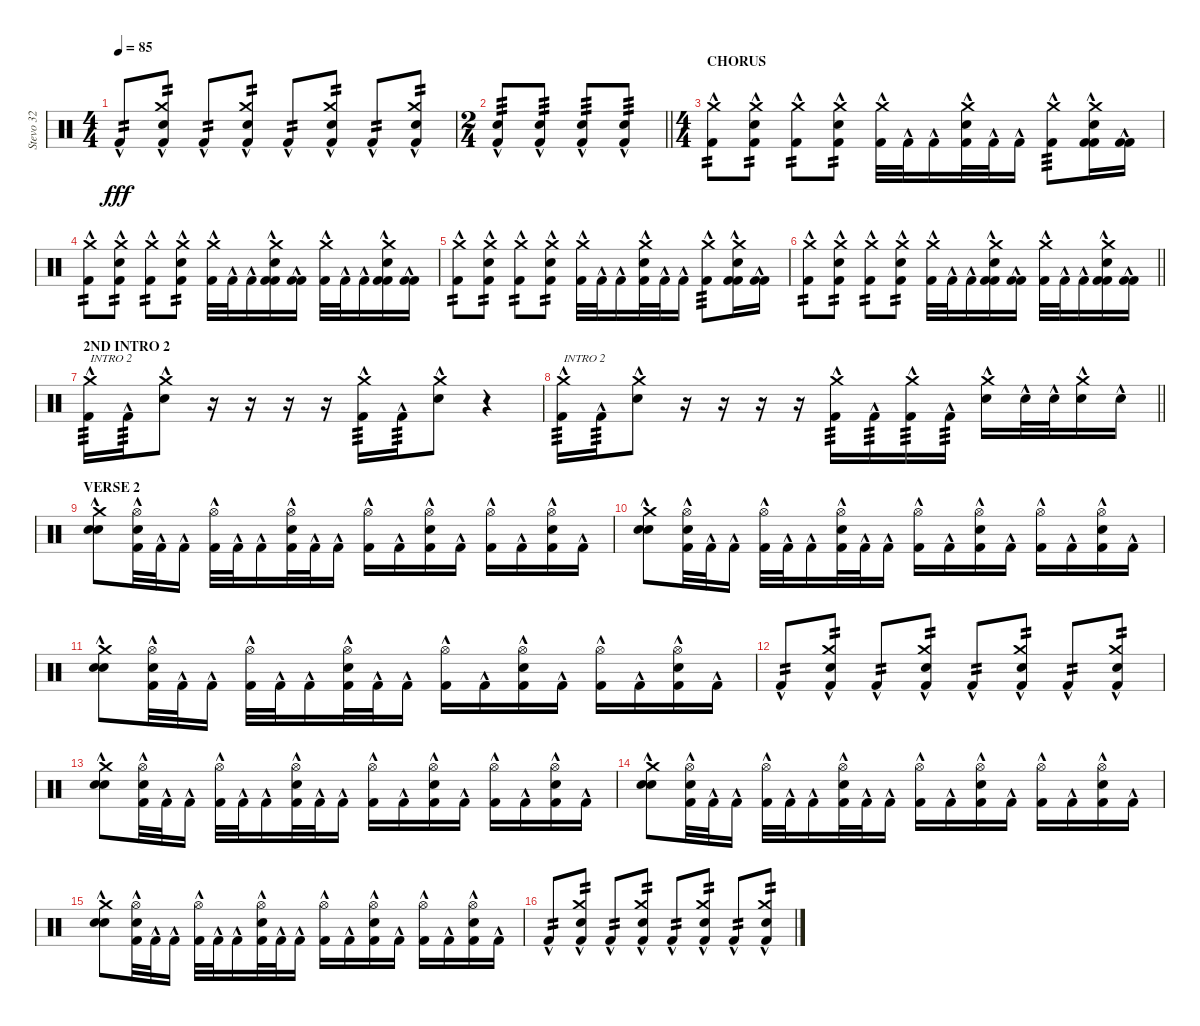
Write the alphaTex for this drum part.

\track ("Stevo 32" "Stevo 32") {instrument percussion}
\staff {score}
\articulation defaults
\ts (4 4)
\tempo 85
\clef neutral
\ks c "Kick (hit) 2"{hac}.8{tp 2 dy fff}
("Crash medium (hit)"{hac} "Electric Snare (hit)"{hac} "Kick (hit) 2"{hac}).8{tp 2} "Kick (hit) 2"{hac}.8{tp 2} ("Crash medium (hit)"{hac} "Electric Snare (hit)"{hac} "Kick (hit) 2"{hac}).8{tp 2} "Kick (hit) 2"{hac}.8{tp 2} ("Crash medium (hit)"{hac} "Electric Snare (hit)"{hac} "Kick (hit) 2"{hac}).8{tp 2} "Kick (hit) 2"{hac}.8{tp 2} ("Crash medium (hit)"{hac} "Electric Snare (hit)"{hac} "Kick (hit) 2"{hac}).8{tp 2} |
\ts (2 4)
\barLineRight lightlight
("Electric Snare (hit)"{hac} "Kick (hit) 2"{hac}).8{tp 3} ("Electric Snare (hit)"{hac} "Kick (hit) 2"{hac}).8{tp 3} ("Electric Snare (hit)"{hac} "Kick (hit) 2"{hac}).8{tp 3} ("Electric Snare (hit)"{hac} "Kick (hit) 2"{hac}).8{tp 3} |
\ts (4 4)
\section ("" "CHORUS")
("Crash medium (hit)"{hac} "Kick (hit) 2"{hac}).8{tp 2} ("Crash medium (hit)"{hac} "Electric Snare (hit)"{hac} "Kick (hit) 2"{hac}).8{tp 2} ("Crash medium (hit)"{hac} "Kick (hit) 2"{hac}).8{tp 2} ("Crash medium (hit)"{hac} "Electric Snare (hit)"{hac} "Kick (hit) 2"{hac}).8{tp 2} ("Crash medium (hit)"{hac} "Kick (hit) 2"{hac}).32 "Kick (hit) 2"{hac}.32 "Kick (hit) 2"{hac}.16 ("Crash medium (hit)"{hac} "Electric Snare (hit)"{hac} "Kick (hit) 2"{hac}).32 "Kick (hit) 2"{hac}.32 "Kick (hit) 2"{hac}.16 ("Crash medium (hit)"{hac} "Kick (hit) 2"{hac}).8{tp 3} ("Crash medium (hit)"{hac} "Electric Snare (hit)"{hac} "Kick (hit) 2"{hac} "Kick (hit) 2"{hac}).16 ("Kick (hit) 2"{hac} "Kick (hit) 2"{hac}).16 |
("Crash medium (hit)"{hac} "Kick (hit) 2"{hac}).8{tp 2} ("Crash medium (hit)"{hac} "Electric Snare (hit)"{hac} "Kick (hit) 2"{hac}).8{tp 2} ("Crash medium (hit)"{hac} "Kick (hit) 2"{hac}).8{tp 2} ("Crash medium (hit)"{hac} "Electric Snare (hit)"{hac} "Kick (hit) 2"{hac}).8{tp 2} ("Crash medium (hit)"{hac} "Kick (hit) 2"{hac}).32 "Kick (hit) 2"{hac}.32 "Kick (hit) 2"{hac}.16 ("Crash medium (hit)"{hac} "Electric Snare (hit)"{hac} "Kick (hit) 2"{hac} "Kick (hit) 2"{hac}).16 ("Kick (hit) 2"{hac} "Kick (hit) 2"{hac}).16 ("Crash medium (hit)"{hac} "Kick (hit) 2"{hac}).32 "Kick (hit) 2"{hac}.32 "Kick (hit) 2"{hac}.16 ("Crash medium (hit)"{hac} "Electric Snare (hit)"{hac} "Kick (hit) 2"{hac} "Kick (hit) 2"{hac}).16 ("Kick (hit) 2"{hac} "Kick (hit) 2"{hac}).16 |
("Crash medium (hit)"{hac} "Kick (hit) 2"{hac}).8{tp 2} ("Crash medium (hit)"{hac} "Electric Snare (hit)"{hac} "Kick (hit) 2"{hac}).8{tp 2} ("Crash medium (hit)"{hac} "Kick (hit) 2"{hac}).8{tp 2} ("Crash medium (hit)"{hac} "Electric Snare (hit)"{hac} "Kick (hit) 2"{hac}).8{tp 2} ("Crash medium (hit)"{hac} "Kick (hit) 2"{hac}).32 "Kick (hit) 2"{hac}.32 "Kick (hit) 2"{hac}.16 ("Crash medium (hit)"{hac} "Electric Snare (hit)"{hac} "Kick (hit) 2"{hac}).32 "Kick (hit) 2"{hac}.32 "Kick (hit) 2"{hac}.16 ("Crash medium (hit)"{hac} "Kick (hit) 2"{hac}).8{tp 3} ("Crash medium (hit)"{hac} "Electric Snare (hit)"{hac} "Kick (hit) 2"{hac} "Kick (hit) 2"{hac}).16 ("Kick (hit) 2"{hac} "Kick (hit) 2"{hac}).16 |
\barLineRight lightlight
("Crash medium (hit)"{hac} "Kick (hit) 2"{hac}).8{tp 2} ("Crash medium (hit)"{hac} "Electric Snare (hit)"{hac} "Kick (hit) 2"{hac}).8{tp 2} ("Crash medium (hit)"{hac} "Kick (hit) 2"{hac}).8{tp 2} ("Crash medium (hit)"{hac} "Electric Snare (hit)"{hac} "Kick (hit) 2"{hac}).8{tp 2} ("Crash medium (hit)"{hac} "Kick (hit) 2"{hac}).32 "Kick (hit) 2"{hac}.32 "Kick (hit) 2"{hac}.16 ("Crash medium (hit)"{hac} "Electric Snare (hit)"{hac} "Kick (hit) 2"{hac} "Kick (hit) 2"{hac}).16 ("Kick (hit) 2"{hac} "Kick (hit) 2"{hac}).16 ("Crash medium (hit)"{hac} "Kick (hit) 2"{hac}).32 "Kick (hit) 2"{hac}.32 "Kick (hit) 2"{hac}.16 ("Crash medium (hit)"{hac} "Electric Snare (hit)"{hac} "Kick (hit) 2"{hac} "Kick (hit) 2"{hac}).16 ("Kick (hit) 2"{hac} "Kick (hit) 2"{hac}).16 |
\section ("" "2ND INTRO 2")
("Crash medium (hit)"{hac} "Kick (hit) 2"{hac}).16{txt "INTRO 2" tp 3} "Kick (hit) 2"{hac}.16{tp 3} ("Crash medium (hit)"{hac} "Electric Snare (hit)"{hac}).8 r.16 r.16 r.16 r.16 ("Crash medium (hit)"{hac} "Kick (hit) 2"{hac}).16{tp 3} "Kick (hit) 2"{hac}.16{tp 3} ("Crash medium (hit)"{hac} "Electric Snare (hit)"{hac}).8 r.4 |
\barLineRight lightlight
("Crash medium (hit)"{hac} "Kick (hit) 2"{hac}).16{txt "INTRO 2" tp 3} "Kick (hit) 2"{hac}.16{tp 3} ("Crash medium (hit)"{hac} "Electric Snare (hit)"{hac}).8 r.16 r.16 r.16 r.16 ("Crash medium (hit)"{hac} "Kick (hit) 2"{hac}).16{tp 3} "Kick (hit) 2"{hac}.16{tp 3} ("Crash medium (hit)"{hac} "Kick (hit) 2"{hac}).16{tp 3} "Kick (hit) 2"{hac}.16{tp 3} ("Crash medium (hit)"{hac} "Electric Snare (hit)"{hac}).16 "Electric Snare (hit)"{hac}.32 "Electric Snare (hit)"{hac}.32 ("Crash medium (hit)"{hac} "Electric Snare (hit)"{hac}).16 "Electric Snare (hit)"{hac}.16 |
\section ("" "VERSE 2")
("Crash medium (hit)"{hac} "Electric Snare (hit)"{hac} "Electric Snare (hit)"{hac}).8 ("Hi-Hat (open)"{hac} "Electric Snare (hit)"{hac} "Kick (hit) 2"{hac}).32 "Kick (hit) 2"{hac}.32 "Kick (hit) 2"{hac}.16 ("Hi-Hat (open)"{hac} "Kick (hit) 2"{hac}).32 "Kick (hit) 2"{hac}.32 "Kick (hit) 2"{hac}.16 ("Hi-Hat (open)"{hac} "Electric Snare (hit)"{hac} "Kick (hit) 2"{hac}).32 "Kick (hit) 2"{hac}.32 "Kick (hit) 2"{hac}.16 ("Hi-Hat (open)"{hac} "Kick (hit) 2"{hac}).16 "Kick (hit) 2"{hac}.16 ("Hi-Hat (open)"{hac} "Electric Snare (hit)"{hac} "Kick (hit) 2"{hac}).16 "Kick (hit) 2"{hac}.16 ("Hi-Hat (open)"{hac} "Kick (hit) 2"{hac}).16 "Kick (hit) 2"{hac}.16 ("Hi-Hat (open)"{hac} "Electric Snare (hit)"{hac} "Kick (hit) 2"{hac}).16 "Kick (hit) 2"{hac}.16 |
("Crash medium (hit)"{hac} "Electric Snare (hit)"{hac} "Electric Snare (hit)"{hac}).8 ("Hi-Hat (open)"{hac} "Electric Snare (hit)"{hac} "Kick (hit) 2"{hac}).32 "Kick (hit) 2"{hac}.32 "Kick (hit) 2"{hac}.16 ("Hi-Hat (open)"{hac} "Kick (hit) 2"{hac}).32 "Kick (hit) 2"{hac}.32 "Kick (hit) 2"{hac}.16 ("Hi-Hat (open)"{hac} "Electric Snare (hit)"{hac} "Kick (hit) 2"{hac}).32 "Kick (hit) 2"{hac}.32 "Kick (hit) 2"{hac}.16 ("Hi-Hat (open)"{hac} "Kick (hit) 2"{hac}).16 "Kick (hit) 2"{hac}.16 ("Hi-Hat (open)"{hac} "Electric Snare (hit)"{hac} "Kick (hit) 2"{hac}).16 "Kick (hit) 2"{hac}.16 ("Hi-Hat (open)"{hac} "Kick (hit) 2"{hac}).16 "Kick (hit) 2"{hac}.16 ("Hi-Hat (open)"{hac} "Electric Snare (hit)"{hac} "Kick (hit) 2"{hac}).16 "Kick (hit) 2"{hac}.16 |
("Crash medium (hit)"{hac} "Electric Snare (hit)"{hac} "Electric Snare (hit)"{hac}).8 ("Hi-Hat (open)"{hac} "Electric Snare (hit)"{hac} "Kick (hit) 2"{hac}).32 "Kick (hit) 2"{hac}.32 "Kick (hit) 2"{hac}.16 ("Hi-Hat (open)"{hac} "Kick (hit) 2"{hac}).32 "Kick (hit) 2"{hac}.32 "Kick (hit) 2"{hac}.16 ("Hi-Hat (open)"{hac} "Electric Snare (hit)"{hac} "Kick (hit) 2"{hac}).32 "Kick (hit) 2"{hac}.32 "Kick (hit) 2"{hac}.16 ("Hi-Hat (open)"{hac} "Kick (hit) 2"{hac}).16 "Kick (hit) 2"{hac}.16 ("Hi-Hat (open)"{hac} "Electric Snare (hit)"{hac} "Kick (hit) 2"{hac}).16 "Kick (hit) 2"{hac}.16 ("Hi-Hat (open)"{hac} "Kick (hit) 2"{hac}).16 "Kick (hit) 2"{hac}.16 ("Hi-Hat (open)"{hac} "Electric Snare (hit)"{hac} "Kick (hit) 2"{hac}).16 "Kick (hit) 2"{hac}.16 |
"Kick (hit) 2"{hac}.8{tp 2} ("Crash medium (hit)"{hac} "Electric Snare (hit)"{hac} "Kick (hit) 2"{hac}).8{tp 2} "Kick (hit) 2"{hac}.8{tp 2} ("Crash medium (hit)"{hac} "Electric Snare (hit)"{hac} "Kick (hit) 2"{hac}).8{tp 2} "Kick (hit) 2"{hac}.8{tp 2} ("Crash medium (hit)"{hac} "Electric Snare (hit)"{hac} "Kick (hit) 2"{hac}).8{tp 2} "Kick (hit) 2"{hac}.8{tp 2} ("Crash medium (hit)"{hac} "Electric Snare (hit)"{hac} "Kick (hit) 2"{hac}).8{tp 2} |
("Crash medium (hit)"{hac} "Electric Snare (hit)"{hac} "Electric Snare (hit)"{hac}).8 ("Hi-Hat (open)"{hac} "Electric Snare (hit)"{hac} "Kick (hit) 2"{hac}).32 "Kick (hit) 2"{hac}.32 "Kick (hit) 2"{hac}.16 ("Hi-Hat (open)"{hac} "Kick (hit) 2"{hac}).32 "Kick (hit) 2"{hac}.32 "Kick (hit) 2"{hac}.16 ("Hi-Hat (open)"{hac} "Electric Snare (hit)"{hac} "Kick (hit) 2"{hac}).32 "Kick (hit) 2"{hac}.32 "Kick (hit) 2"{hac}.16 ("Hi-Hat (open)"{hac} "Kick (hit) 2"{hac}).16 "Kick (hit) 2"{hac}.16 ("Hi-Hat (open)"{hac} "Electric Snare (hit)"{hac} "Kick (hit) 2"{hac}).16 "Kick (hit) 2"{hac}.16 ("Hi-Hat (open)"{hac} "Kick (hit) 2"{hac}).16 "Kick (hit) 2"{hac}.16 ("Hi-Hat (open)"{hac} "Electric Snare (hit)"{hac} "Kick (hit) 2"{hac}).16 "Kick (hit) 2"{hac}.16 |
("Crash medium (hit)"{hac} "Electric Snare (hit)"{hac} "Electric Snare (hit)"{hac}).8 ("Hi-Hat (open)"{hac} "Electric Snare (hit)"{hac} "Kick (hit) 2"{hac}).32 "Kick (hit) 2"{hac}.32 "Kick (hit) 2"{hac}.16 ("Hi-Hat (open)"{hac} "Kick (hit) 2"{hac}).32 "Kick (hit) 2"{hac}.32 "Kick (hit) 2"{hac}.16 ("Hi-Hat (open)"{hac} "Electric Snare (hit)"{hac} "Kick (hit) 2"{hac}).32 "Kick (hit) 2"{hac}.32 "Kick (hit) 2"{hac}.16 ("Hi-Hat (open)"{hac} "Kick (hit) 2"{hac}).16 "Kick (hit) 2"{hac}.16 ("Hi-Hat (open)"{hac} "Electric Snare (hit)"{hac} "Kick (hit) 2"{hac}).16 "Kick (hit) 2"{hac}.16 ("Hi-Hat (open)"{hac} "Kick (hit) 2"{hac}).16 "Kick (hit) 2"{hac}.16 ("Hi-Hat (open)"{hac} "Electric Snare (hit)"{hac} "Kick (hit) 2"{hac}).16 "Kick (hit) 2"{hac}.16 |
("Crash medium (hit)"{hac} "Electric Snare (hit)"{hac} "Electric Snare (hit)"{hac}).8 ("Hi-Hat (open)"{hac} "Electric Snare (hit)"{hac} "Kick (hit) 2"{hac}).32 "Kick (hit) 2"{hac}.32 "Kick (hit) 2"{hac}.16 ("Hi-Hat (open)"{hac} "Kick (hit) 2"{hac}).32 "Kick (hit) 2"{hac}.32 "Kick (hit) 2"{hac}.16 ("Hi-Hat (open)"{hac} "Electric Snare (hit)"{hac} "Kick (hit) 2"{hac}).32 "Kick (hit) 2"{hac}.32 "Kick (hit) 2"{hac}.16 ("Hi-Hat (open)"{hac} "Kick (hit) 2"{hac}).16 "Kick (hit) 2"{hac}.16 ("Hi-Hat (open)"{hac} "Electric Snare (hit)"{hac} "Kick (hit) 2"{hac}).16 "Kick (hit) 2"{hac}.16 ("Hi-Hat (open)"{hac} "Kick (hit) 2"{hac}).16 "Kick (hit) 2"{hac}.16 ("Hi-Hat (open)"{hac} "Electric Snare (hit)"{hac} "Kick (hit) 2"{hac}).16 "Kick (hit) 2"{hac}.16 |
"Kick (hit) 2"{hac}.8{tp 2} ("Crash medium (hit)"{hac} "Electric Snare (hit)"{hac} "Kick (hit) 2"{hac}).8{tp 2} "Kick (hit) 2"{hac}.8{tp 2} ("Crash medium (hit)"{hac} "Electric Snare (hit)"{hac} "Kick (hit) 2"{hac}).8{tp 2} "Kick (hit) 2"{hac}.8{tp 2} ("Crash medium (hit)"{hac} "Electric Snare (hit)"{hac} "Kick (hit) 2"{hac}).8{tp 2} "Kick (hit) 2"{hac}.8{tp 2} ("Crash medium (hit)"{hac} "Electric Snare (hit)"{hac} "Kick (hit) 2"{hac}).8{tp 2}
